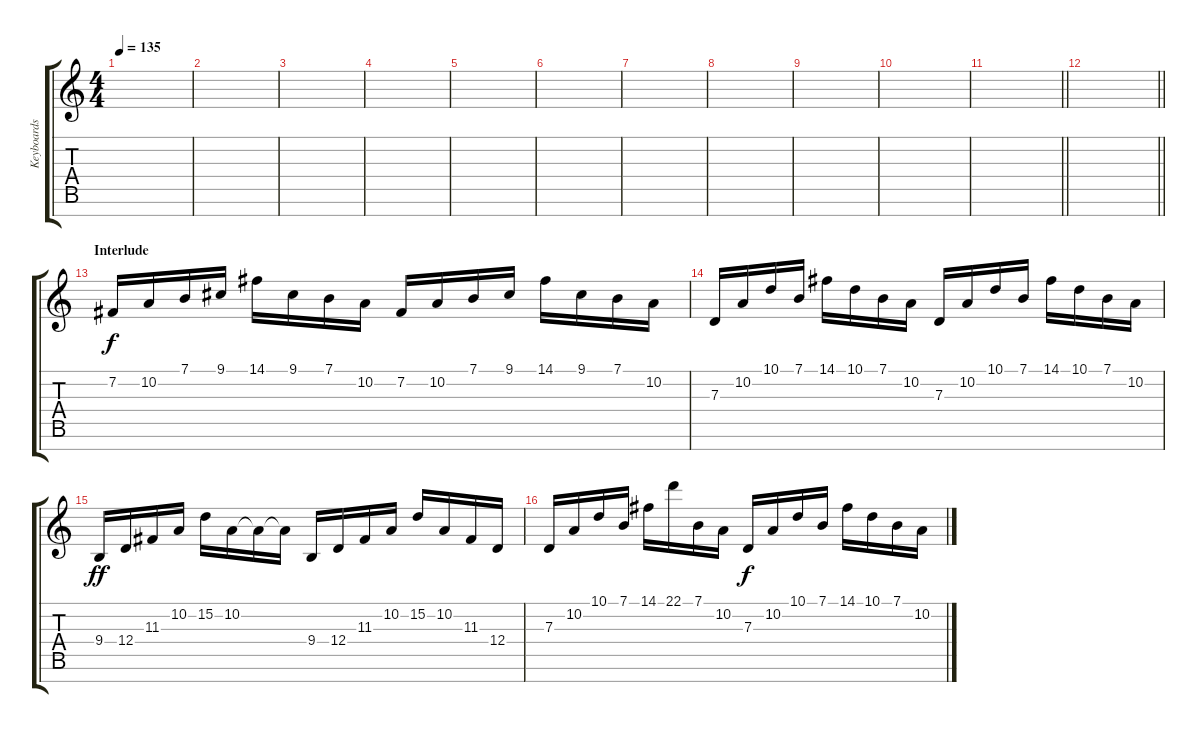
\track ("Keyboards" "Keyboards") {instrument stringensemble1}
\staff {score tabs}
\tuning (E4 B3 G3 D3 A2 E2 B1) {hide}
\ts (4 4)
\tempo 135
\clef g2
\ks c
|
|
|
|
|
|
|
|
|
|
\barLineRight lightlight
|
\barLineRight lightlight
|
\section ("" "Interlude")
7.2.16{volume 7 instrument orchestralharp} 10.2.16 7.1.16 9.1.16 14.1.16 9.1.16 7.1.16 10.2.16 7.2.16{instrument orchestralharp} 10.2.16 7.1.16 9.1.16 14.1.16 9.1.16 7.1.16 10.2.16 |
7.3.16 10.2.16 10.1.16 7.1.16 14.1.16 10.1.16 7.1.16 10.2.16 7.3.16 10.2.16 10.1.16 7.1.16 14.1.16 10.1.16 7.1.16 10.2.16 |
9.4.16{dy ff} 12.4.16 11.3.16 10.2.16 15.2.16 10.2.16 10.2{t}.16 10.2{t}.16 9.4.16 12.4.16 11.3.16 10.2.16 15.2.16 10.2.16 11.3.16 12.4.16 |
7.3.16 10.2.16 10.1.16 7.1.16 14.1.16 22.1.16 7.1.16 10.2.16 7.3.16{dy f} 10.2.16 10.1.16 7.1.16 14.1.16 10.1.16 7.1.16 10.2.16
